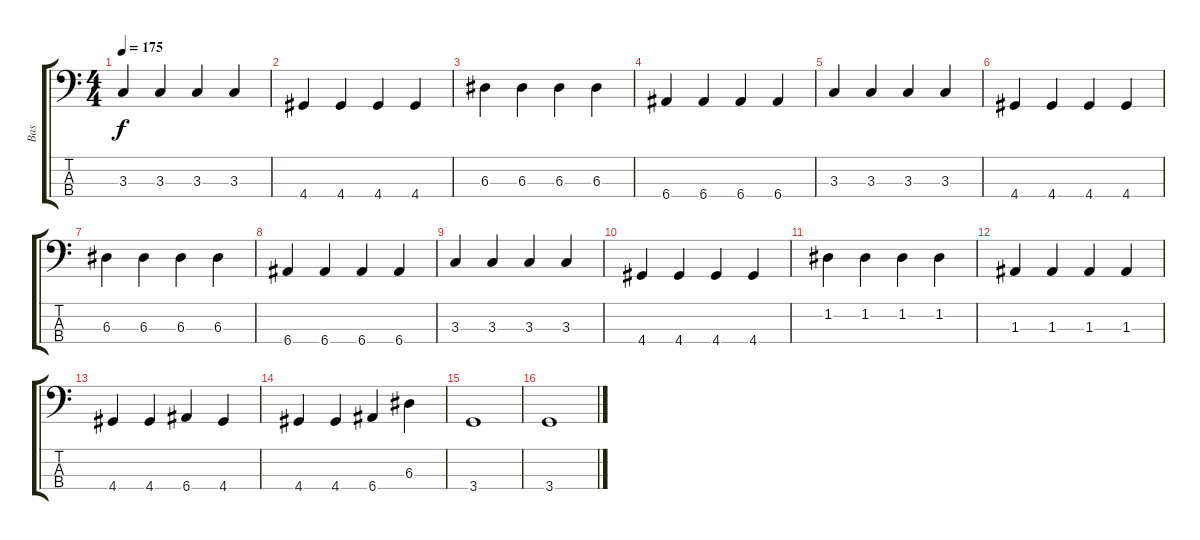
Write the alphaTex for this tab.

\track ("Bas" "Bas") {instrument electricbasspick}
\staff {score tabs}
\tuning (G2 D2 A1 E1) {hide}
\ts (4 4)
\tempo 175
\clef f4
\ks c
3.3.4{dy f} 3.3.4 3.3.4 3.3.4 |
4.4.4 4.4.4 4.4.4 4.4.4 |
6.3.4 6.3.4 6.3.4 6.3.4 |
6.4.4 6.4.4 6.4.4 6.4.4 |
3.3.4 3.3.4 3.3.4 3.3.4 |
4.4.4 4.4.4 4.4.4 4.4.4 |
6.3.4 6.3.4 6.3.4 6.3.4 |
6.4.4 6.4.4 6.4.4 6.4.4 |
3.3.4 3.3.4 3.3.4 3.3.4 |
4.4.4 4.4.4 4.4.4 4.4.4 |
1.2.4 1.2.4 1.2.4 1.2.4 |
1.3.4 1.3.4 1.3.4 1.3.4 |
4.4.4 4.4.4 6.4.4 4.4.4 |
4.4.4 4.4.4 6.4.4 6.3.4 |
3.4.1 |
3.4.1
